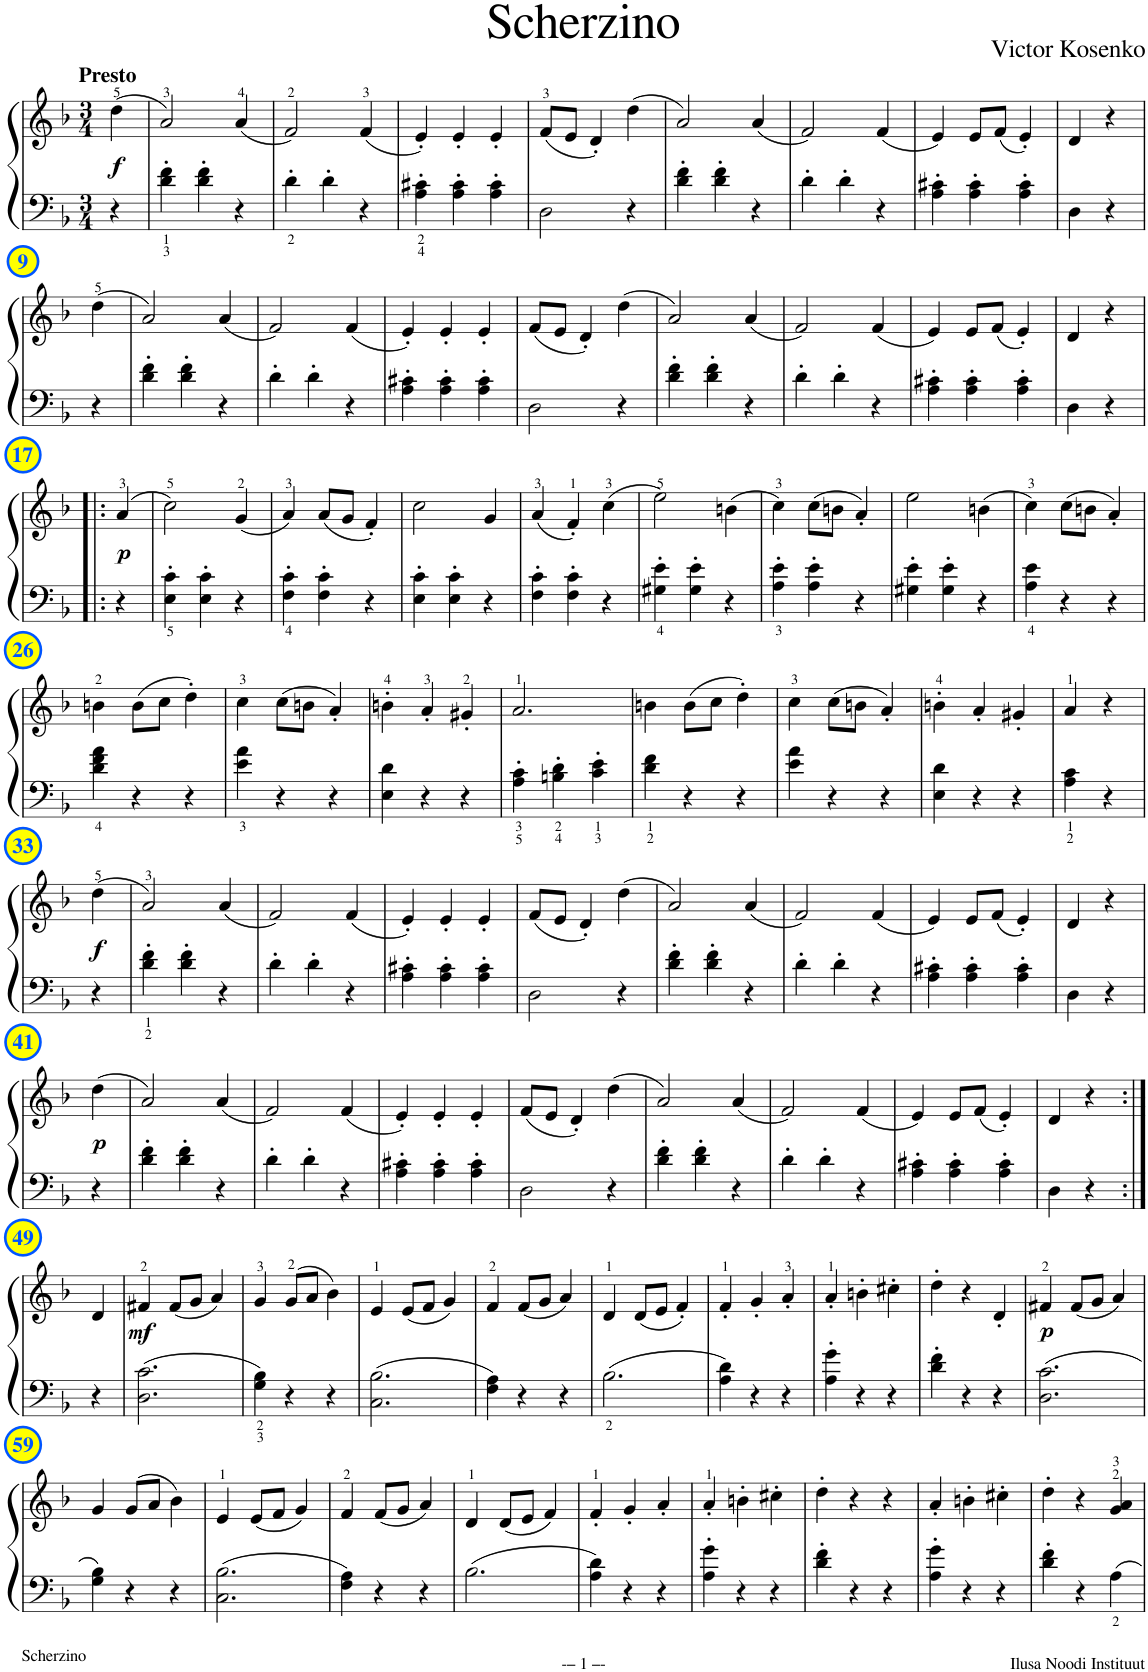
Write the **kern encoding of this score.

**kern	**kern	**dynam
*part1	*part1	*part1
*staff2	*staff1	*staff1/2
*I"Piano	*	*
*I'Pno	*	*
*clefF4	*clefG2	*
*k[b-]	*k[b-]	*
*M3/4	*M3/4	*
=1	=1	=1
!	!LO:TX:a:B:t=Presto	!
!	!	!LO:DY:b
4r	(4dd\	f
=2	=2	=2
4d\' 4f\'	2a/)	.
4d\' 4f\'	.	.
4r	(4a/	.
=3	=3	=3
4d'\	2f/)	.
4d'\	.	.
4r	(4f/	.
=4	=4	=4
4A\' 4c#X\'	4e'/)	.
4A\' 4c#\'	4e'/	.
4A\' 4c#\'	4e'/	.
=5	=5	=5
2D\	(8f/L	.
.	8e/J	.
.	4d'/)	.
4r	(4dd\	.
=6	=6	=6
4d\' 4f\'	2a/)	.
4d\' 4f\'	.	.
4r	(4a/	.
=7	=7	=7
4d'\	2f/)	.
4d'\	.	.
4r	(4f/	.
=8	=8	=8
4A\' 4c#X\'	4e/)	.
4A\' 4c#\'	8e/L	.
.	(8f/J	.
4A\' 4c#\'	4e'/)	.
=8X1	=8X1	=8X1
4D\	4d/	.
4r	4r	.
!!LO:LB:g=z
=9	=9	=9
4r	(4dd\	.
=10	=10	=10
4d\' 4f\'	2a/)	.
4d\' 4f\'	.	.
4r	(4a/	.
=11	=11	=11
4d'\	2f/)	.
4d'\	.	.
4r	(4f/	.
=12	=12	=12
4A\' 4c#X\'	4e'/)	.
4A\' 4c#\'	4e'/	.
4A\' 4c#\'	4e'/	.
=13	=13	=13
2D\	(8f/L	.
.	8e/J	.
.	4d'/)	.
4r	(4dd\	.
=14	=14	=14
4d\' 4f\'	2a/)	.
4d\' 4f\'	.	.
4r	(4a/	.
=15	=15	=15
4d'\	2f/)	.
4d'\	.	.
4r	(4f/	.
=16	=16	=16
4A\' 4c#X\'	4e/)	.
4A\' 4c#\'	8e/L	.
.	(8f/J	.
4A\' 4c#\'	4e'/)	.
=16X2	=16X2	=16X2
4D\	4d/	.
4r	4r	.
!!LO:LB:g=z
=17!|:	=17!|:	=17!|:
!	!	!LO:DY:b
4r	(4a/	p
=18	=18	=18
4E\' 4c\'	2cc\)	.
4E\' 4c\'	.	.
4r	(4g/	.
=19	=19	=19
4F\' 4c\'	4a/)	.
4F\' 4c\'	(8a/L	.
.	8g/J	.
4r	4f'/)	.
=20	=20	=20
4E\' 4c\'	2cc\	.
4E\' 4c\'	.	.
4r	4g/	.
=21	=21	=21
4F\' 4c\'	(4a/	.
4F\' 4c\'	4f'/)	.
4r	(4cc\	.
=22	=22	=22
4G#X\' 4e\'	2ee\)	.
4G#\' 4e\'	.	.
4r	(4bn\	.
=23	=23	=23
4A\' 4e\'	4cc\)	.
4A\' 4e\'	(8cc\L	.
.	8bn\J	.
4r	4a'/)	.
=24	=24	=24
4G#X\' 4e\'	2ee\	.
4G#\' 4e\'	.	.
4r	(4bn\	.
=25	=25	=25
4A\ 4e\	4cc\)	.
4r	(8cc\L	.
.	8bn\J	.
4r	4a'/)	.
!!LO:LB:g=z
=26	=26	=26
4d\ 4f\ 4a\	4bn\	.
4r	(8b\L	.
.	8cc\J	.
4r	4dd'\)	.
=27	=27	=27
4e\ 4a\	4cc\	.
4r	(8cc\L	.
.	8bn\J	.
4r	4a'/)	.
=28	=28	=28
4E\ 4d\	4bn'\	.
4r	4a'/	.
4r	4g#X'/	.
=29	=29	=29
4A\' 4c\'	2.a/	.
4Bn\' 4d\'	.	.
4c\' 4e\'	.	.
=30	=30	=30
4d\ 4f\	4bn\	.
4r	(8b\L	.
.	8cc\J	.
4r	4dd'\)	.
=31	=31	=31
4e\ 4a\	4cc\	.
4r	(8cc\L	.
.	8bn\J	.
4r	4a'/)	.
=32	=32	=32
4E\ 4d\	4bn'\	.
4r	4a'/	.
4r	4g#X'/	.
=32X3	=32X3	=32X3
4A\ 4c\	4a/	.
4r	4r	.
!!LO:LB:g=z
=33	=33	=33
!	!	!LO:DY:b
4r	(4dd\	f
=34	=34	=34
4d\' 4f\'	2a/)	.
4d\' 4f\'	.	.
4r	(4a/	.
=35	=35	=35
4d'\	2f/)	.
4d'\	.	.
4r	(4f/	.
=36	=36	=36
4A\' 4c#X\'	4e'/)	.
4A\' 4c#\'	4e'/	.
4A\' 4c#\'	4e'/	.
=37	=37	=37
2D\	(8f/L	.
.	8e/J	.
.	4d'/)	.
4r	(4dd\	.
=38	=38	=38
4d\' 4f\'	2a/)	.
4d\' 4f\'	.	.
4r	(4a/	.
=39	=39	=39
4d'\	2f/)	.
4d'\	.	.
4r	(4f/	.
=40	=40	=40
4A\' 4c#X\'	4e/)	.
4A\' 4c#\'	8e/L	.
.	(8f/J	.
4A\' 4c#\'	4e'/)	.
=40X4	=40X4	=40X4
4D\	4d/	.
4r	4r	.
!!LO:LB:g=z
=41	=41	=41
!	!	!LO:DY:b
4r	(4dd\	p
=42	=42	=42
4d\' 4f\'	2a/)	.
4d\' 4f\'	.	.
4r	(4a/	.
=43	=43	=43
4d'\	2f/)	.
4d'\	.	.
4r	(4f/	.
=44	=44	=44
4A\' 4c#X\'	4e'/)	.
4A\' 4c#\'	4e'/	.
4A\' 4c#\'	4e'/	.
=45	=45	=45
2D\	(8f/L	.
.	8e/J	.
.	4d'/)	.
4r	(4dd\	.
=46	=46	=46
4d\' 4f\'	2a/)	.
4d\' 4f\'	.	.
4r	(4a/	.
=47	=47	=47
4d'\	2f/)	.
4d'\	.	.
4r	(4f/	.
=48	=48	=48
4A\' 4c#X\'	4e/)	.
4A\' 4c#\'	8e/L	.
.	(8f/J	.
4A\' 4c#\'	4e'/)	.
=48X5	=48X5	=48X5
4D\	4d/	.
4r	4r	.
!!LO:LB:g=z
=49:|!	=49:|!	=49:|!
4r	4d/	.
=50	=50	=50
!	!	!LO:DY:b
2.D\ 2.c\	4f#X/	mf
.	(8f#/L	.
.	8g/J	.
.	4a/)	.
=51	=51	=51
4G\ 4B-\	4g/	.
4r	(8g/L	.
.	8a/J	.
4r	4b-\)	.
=52	=52	=52
2.C\ 2.B-\	4e/	.
.	(8e/L	.
.	8f/J	.
.	4g/)	.
=53	=53	=53
4F\ 4A\	4f/	.
4r	(8f/L	.
.	8g/J	.
4r	4a/)	.
=54	=54	=54
2.B-\	4d/	.
.	(8d/L	.
.	8e/J	.
.	4f'/)	.
=55	=55	=55
4A\ 4d\	4f'/	.
4r	4g'/	.
4r	4a'/	.
=56	=56	=56
4A\' 4g\'	4a'/	.
4r	4bn'\	.
4r	4cc#X'\	.
=57	=57	=57
4d\' 4f\'	4dd'\	.
4r	4r	.
4r	4d'/	.
=58	=58	=58
!	!	!LO:DY:b
2.D\ 2.c\	4f#X/	p
.	(8f#/L	.
.	8g/J	.
.	4a/)	.
!!LO:LB:g=z
=59	=59	=59
4G\ 4B-\	4g/	.
4r	(8g/L	.
.	8a/J	.
4r	4b-\)	.
=60	=60	=60
2.C\ 2.B-\	4e/	.
.	(8e/L	.
.	8f/J	.
.	4g/)	.
=61	=61	=61
4F\ 4A\	4f/	.
4r	(8f/L	.
.	8g/J	.
4r	4a/)	.
=62	=62	=62
2.B-\	4d/	.
.	(8d/L	.
.	8e/J	.
.	4f/)	.
=63	=63	=63
4A\ 4d\	4f'/	.
4r	4g'/	.
4r	4a'/	.
=64	=64	=64
4A\' 4g\'	4a'/	.
4r	4bn'\	.
4r	4cc#X'\	.
=65	=65	=65
4d\' 4f\'	4dd'\	.
4r	4r	.
4r	4r	.
=66	=66	=66
4A\' 4g\'	4a'/	.
4r	4bn'\	.
4r	4cc#X'\	.
=67	=67	=67
4d\' 4f\'	4dd'\	.
4r	4r	.
4A\	4g/ 4a/	.
=	=	=
*-	*-	*-
